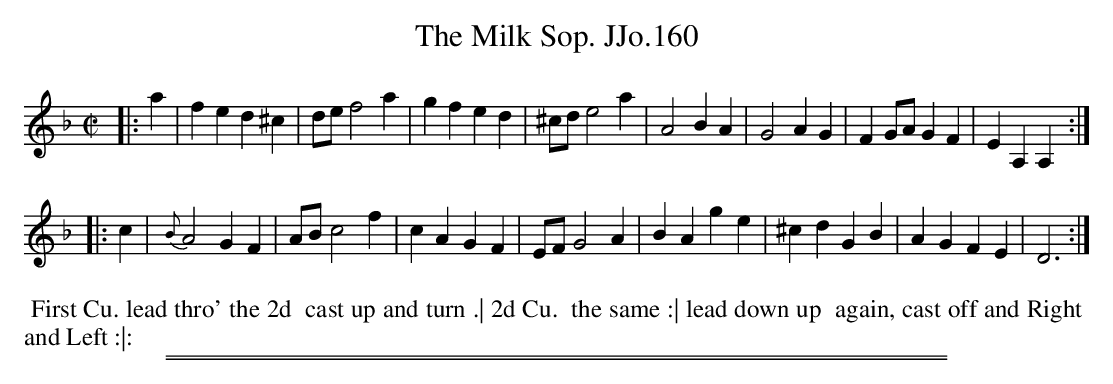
X:1
T: Milk Sop. JJo.160, The
M:C|
L:1/4
K:Dm
|: a |\
fed^c | d/e/f2a | gfed | ^c/d/e2a |\
A2BA | G2AG | FG/A/GF | EA,A, :|
|: c |\
{B}A2GF | A/B/c2f | cAGF | E/F/G2A |\
BAge | ^cdGB | AGFE | D3 :|
